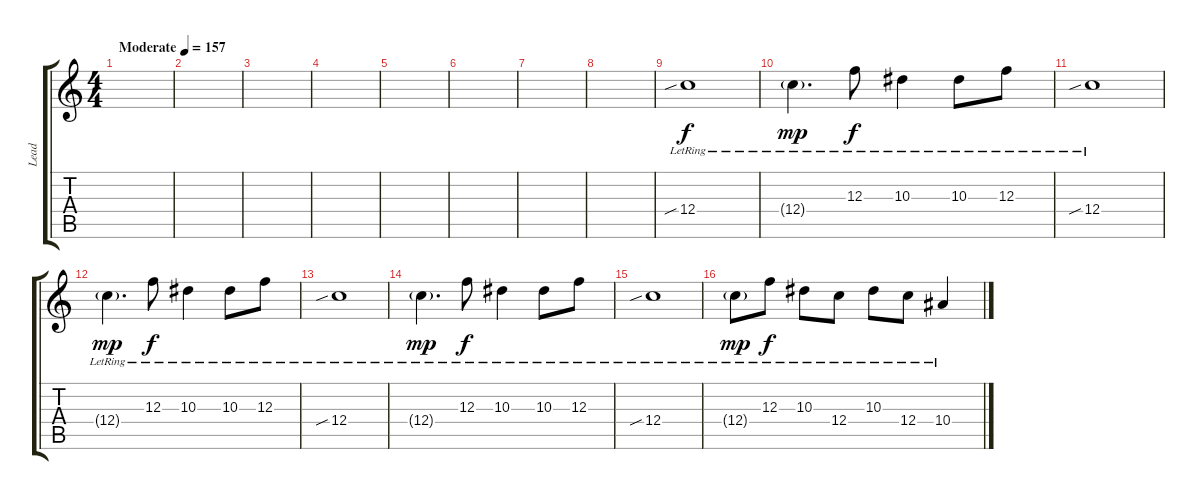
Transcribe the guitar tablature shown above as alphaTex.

\track ("Lead" "Lead") {instrument distortionguitar}
\staff {score tabs}
\tuning (D4 A3 F3 C3 G2 C2) {hide}
\ts (4 4)
\tempo (157 "Moderate")
\clef g2
\ks c
|
|
|
|
|
|
|
|
12.4{sib lr}.1 |
12.4{g lr}.4{d dy mp} 12.3{lr}.8{dy f} 10.3{lr}.4 10.3{lr}.8 12.3{lr}.8 |
12.4{sib lr}.1 |
12.4{g lr}.4{d dy mp} 12.3{lr}.8{dy f} 10.3{lr}.4 10.3{lr}.8 12.3{lr}.8 |
12.4{sib lr}.1 |
12.4{g lr}.4{d dy mp} 12.3{lr}.8{dy f} 10.3{lr}.4 10.3{lr}.8 12.3{lr}.8 |
12.4{sib lr}.1 |
12.4{g lr}.8{dy mp} 12.3{lr}.8{dy f} 10.3{lr}.8 12.4{lr}.8 10.3{lr}.8 12.4{lr}.8 10.4{lr}.4
